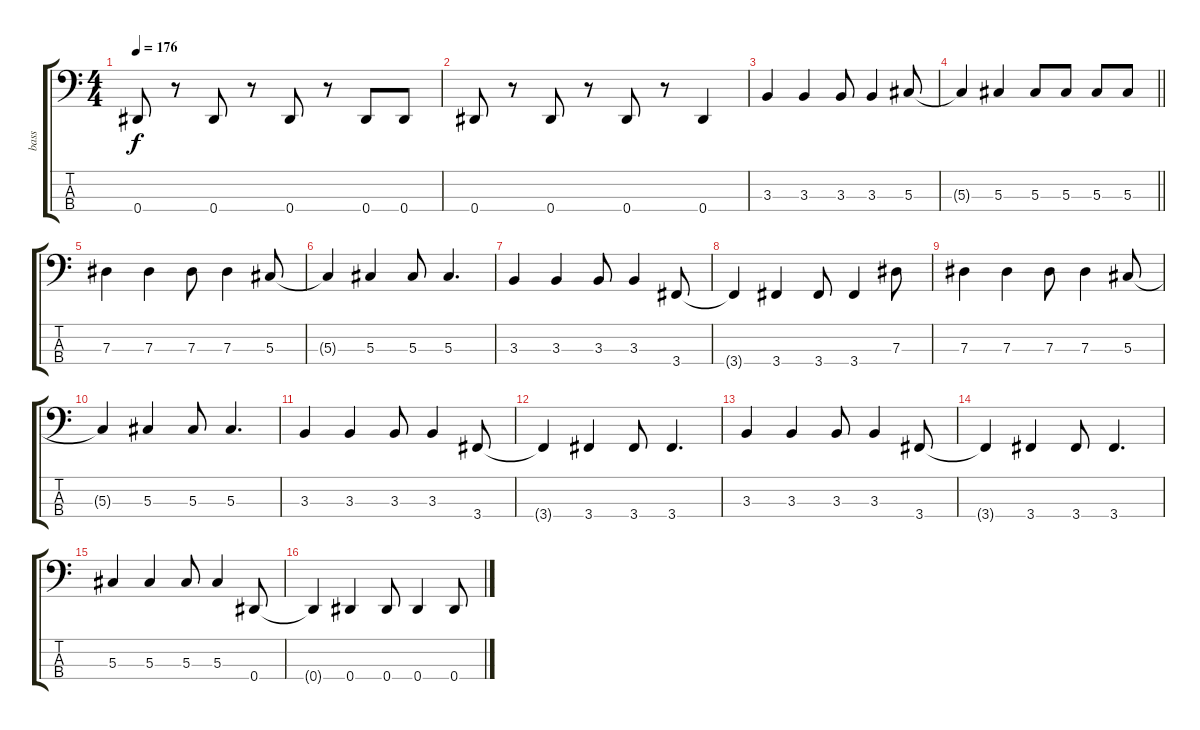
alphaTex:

\track ("bass" "bass") {instrument electricbassfinger}
\staff {score tabs}
\tuning (Gb2 Db2 Ab1 Eb1) {hide}
\ts (4 4)
\tempo 176
\clef f4
\ks c
0.4.8{dy f} r.8 0.4.8 r.8 0.4.8 r.8 0.4.8 0.4.8 |
0.4.8 r.8 0.4.8 r.8 0.4.8 r.8 0.4.4 |
3.3.4 3.3.4 3.3.8 3.3.4 5.3.8 |
\barLineRight lightlight
5.3{t}.4 5.3.4 5.3.8 5.3.8 5.3.8 5.3.8 |
7.3.4 7.3.4 7.3.8 7.3.4 5.3.8 |
5.3{t}.4 5.3.4 5.3.8 5.3.4{d} |
3.3.4 3.3.4 3.3.8 3.3.4 3.4.8 |
3.4{t}.4 3.4.4 3.4.8 3.4.4 7.3.8 |
7.3.4 7.3.4 7.3.8 7.3.4 5.3.8 |
5.3{t}.4 5.3.4 5.3.8 5.3.4{d} |
3.3.4 3.3.4 3.3.8 3.3.4 3.4.8 |
3.4{t}.4 3.4.4 3.4.8 3.4.4{d} |
3.3.4 3.3.4 3.3.8 3.3.4 3.4.8 |
3.4{t}.4 3.4.4 3.4.8 3.4.4{d} |
5.3.4 5.3.4 5.3.8 5.3.4 0.4.8 |
0.4{t}.4 0.4.4 0.4.8 0.4.4 0.4.8
